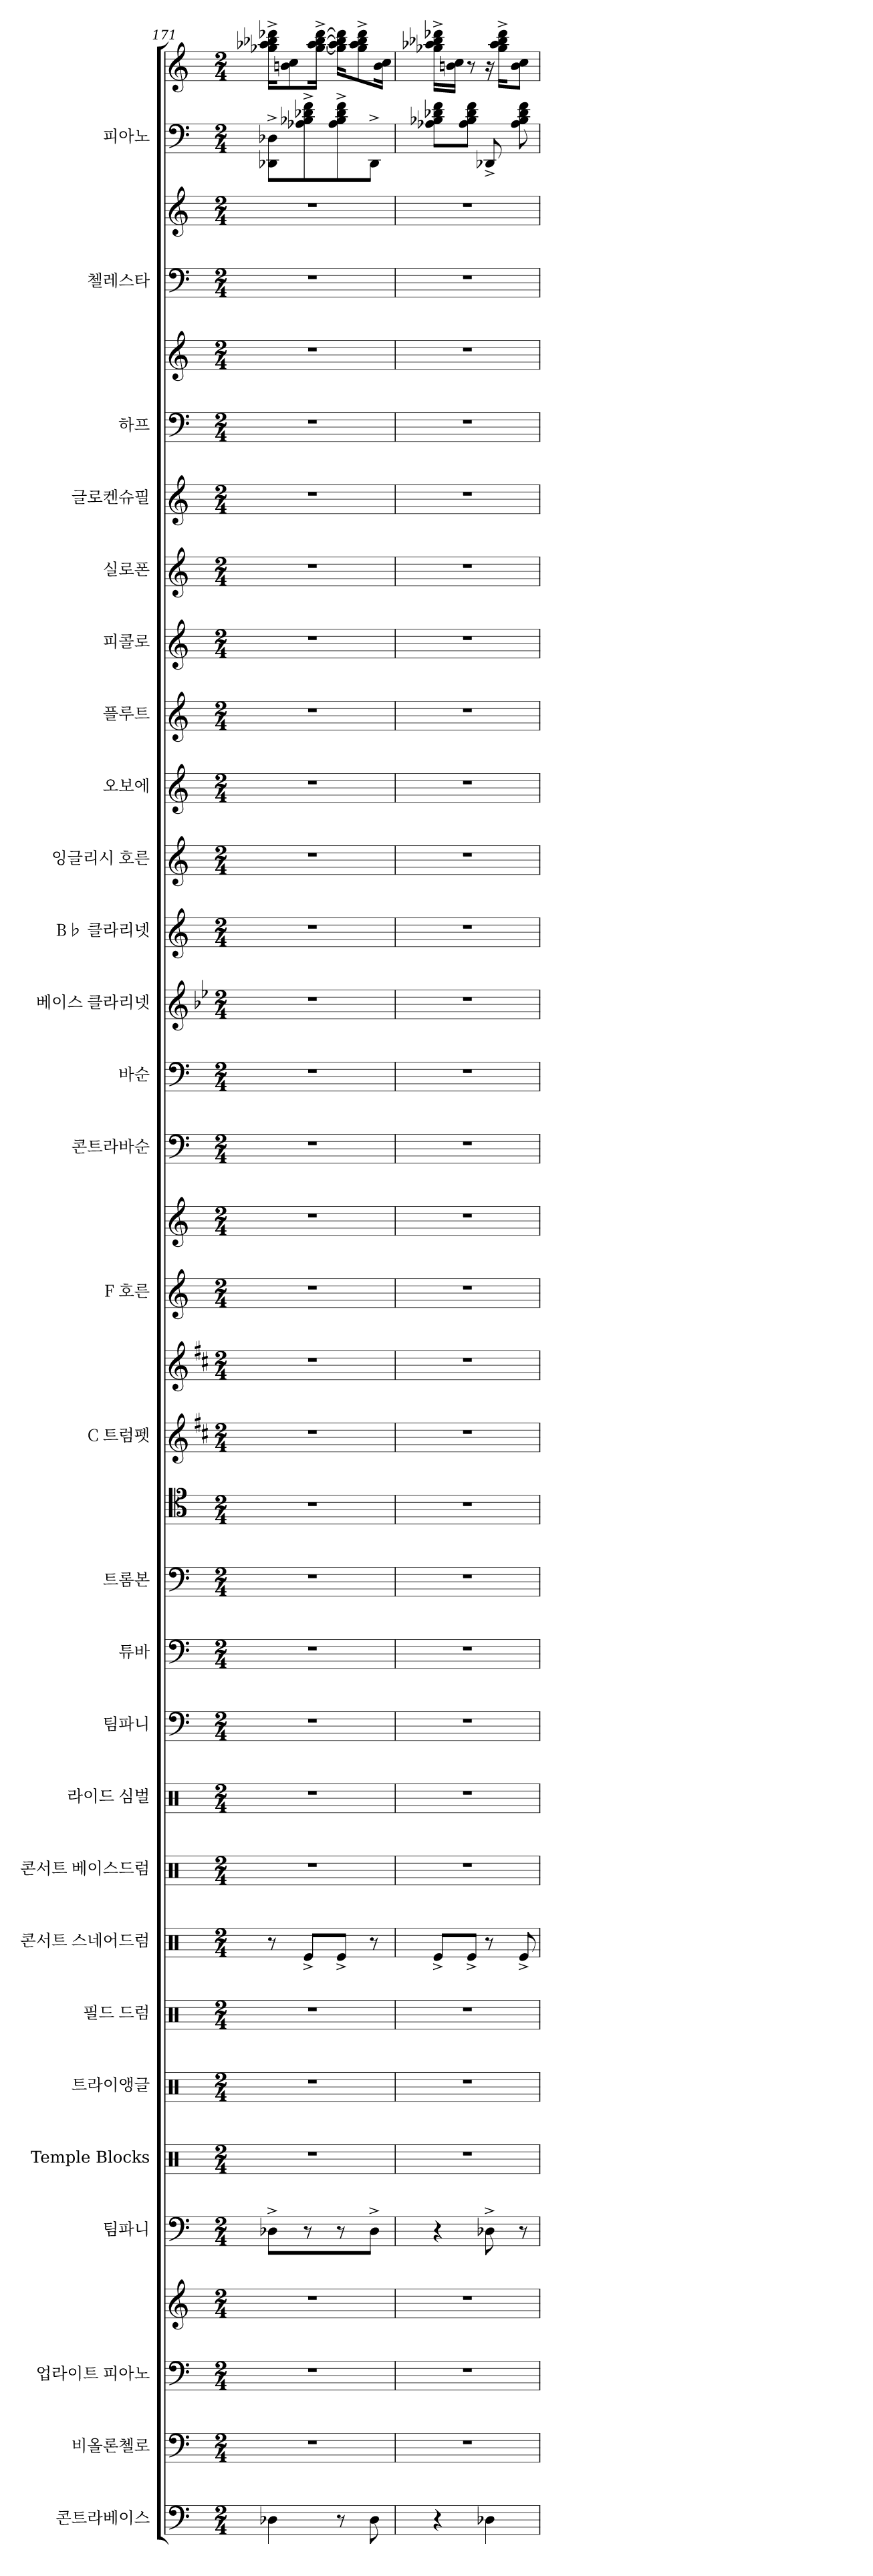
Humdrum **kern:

**kern	**kern	**kern	**kern	**kern	**kern	**kern	**kern	**kern	**kern	**kern	**kern	**kern	**kern	**kern	**kern	**kern	**kern	**kern	**kern	**kern	**kern	**kern	**kern	**kern	**kern	**kern	**kern	**kern	**kern	**kern	**kern	**kern	**kern	**kern
*part28	*part27	*part26	*part26	*part25	*part24	*part23	*part22	*part21	*part20	*part19	*part18	*part17	*part16	*part16	*part15	*part15	*part14	*part14	*part13	*part12	*part11	*part10	*part9	*part8	*part7	*part6	*part5	*part4	*part3	*part3	*part2	*part2	*part1	*part1
*staff35	*staff34	*staff33	*staff32	*staff31	*staff30	*staff29	*staff28	*staff27	*staff26	*staff25	*staff24	*staff23	*staff22	*staff21	*staff20	*staff19	*staff18	*staff17	*staff16	*staff15	*staff14	*staff13	*staff12	*staff11	*staff10	*staff9	*staff8	*staff7	*staff6	*staff5	*staff4	*staff3	*staff2	*staff1
*I"콘트라베이스	*I"비올론첼로	*I"업라이트 피아노	*	*I"팀파니	*I"Temple Blocks	*I"트라이앵글	*I"필드 드럼	*I"콘서트 스네어드럼	*I"콘서트 베이스드럼	*I"라이드 심벌	*I"팀파니	*I"튜바	*I"트롬본	*	*I"C 트럼펫	*	*I"F 호른	*	*I"콘트라바순	*I"바순	*I"베이스 클라리넷	*I"B♭ 클라리넷	*I"잉글리시 호른	*I"오보에	*I"플루트	*I"피콜로	*I"실로폰	*I"글로켄슈필	*I"하프	*	*I"첼레스타	*	*I"피아노	*
*	*	*	*	*	*I'Tmp. Bl.	*	*	*	*	*	*	*	*	*	*	*	*	*	*	*	*	*	*	*	*	*	*	*	*	*	*	*	*	*
*clefF4	*clefF4	*clefF4	*clefG2	*clefF4	*clefX	*clefX	*clefX	*clefX	*clefX	*clefX	*clefF4	*clefF4	*clefF4	*clefC4	*clefG2	*clefG2	*clefG2	*clefG2	*clefF4	*clefF4	*clefG2	*clefG2	*clefG2	*clefG2	*clefG2	*clefG2	*clefG2	*clefG2	*clefF4	*clefG2	*clefF4	*clefG2	*clefF4	*clefG2
*ITrd7c12	*	*	*	*	*	*	*	*	*	*	*	*	*	*	*ITrd1c2	*ITrd1c2	*ITrd4c7	*ITrd4c7	*ITrd7c12	*	*ITrd8c14	*ITrd1c2	*ITrd4c7	*	*	*ITrd-7c-12	*ITrd-7c-12	*ITrd-14c-24	*	*	*ITrd-7c-12	*ITrd-7c-12	*	*
*k[]	*k[]	*k[]	*k[]	*k[]	*k[]	*k[]	*k[]	*k[]	*k[]	*k[]	*k[]	*k[]	*k[]	*k[]	*k[]	*k[]	*k[b-]	*k[b-]	*k[]	*k[]	*k[b-e-]	*k[b-e-]	*k[b-]	*k[]	*k[]	*k[]	*k[]	*k[]	*k[]	*k[]	*k[]	*k[]	*k[]	*k[]
*M2/4	*M2/4	*M2/4	*M2/4	*M2/4	*M2/4	*M2/4	*M2/4	*M2/4	*M2/4	*M2/4	*M2/4	*M2/4	*M2/4	*M2/4	*M2/4	*M2/4	*M2/4	*M2/4	*M2/4	*M2/4	*M2/4	*M2/4	*M2/4	*M2/4	*M2/4	*M2/4	*M2/4	*M2/4	*M2/4	*M2/4	*M2/4	*M2/4	*M2/4	*M2/4
=171	=171	=171	=171	=171	=171	=171	=171	=171	=171	=171	=171	=171	=171	=171	=171	=171	=171	=171	=171	=171	=171	=171	=171	=171	=171	=171	=171	=171	=171	=171	=171	=171	=171	=171
4DD-X\	2r	2r	2r	8D-X^\L	2r	2r	2r	8r	2r	2r	2r	2r	2r	2r	2r	2r	2r	2r	2r	2r	2r	2r	2r	2r	2r	2r	2r	2r	2r	2r	2r	2r	8DD-X\^ 8D-X\^L	16gg-X\^ 16aa-X\^ 16bb-X\^ 16ddd-X\^KL
.	.	.	.	.	.	.	.	.	.	.	.	.	.	.	.	.	.	.	.	.	.	.	.	.	.	.	.	.	.	.	.	.	.	8bn\ 8cc\
.	.	.	.	8r	.	.	.	8Re^/L	.	.	.	.	.	.	.	.	.	.	.	.	.	.	.	.	.	.	.	.	.	.	.	.	8A-X\^ 8B-X\^ 8d-X\^ 8f\^	.
.	.	.	.	.	.	.	.	.	.	.	.	.	.	.	.	.	.	.	.	.	.	.	.	.	.	.	.	.	.	.	.	.	.	[16gg-\^ [16aa-\^ [16bb-\^ [16ddd-\^Jk
8r	.	.	.	8r	.	.	.	8Re^/J	.	.	.	.	.	.	.	.	.	.	.	.	.	.	.	.	.	.	.	.	.	.	.	.	8A-\^ 8B-\^ 8d-\^ 8f\^	16gg-\] 16aa-\] 16bb-\] 16ddd-\]KL
.	.	.	.	.	.	.	.	.	.	.	.	.	.	.	.	.	.	.	.	.	.	.	.	.	.	.	.	.	.	.	.	.	.	8gg-\^ 8aa-\^ 8bb-\^ 8ddd-\^
8DD-\	.	.	.	8D-^\J	.	.	.	8r	.	.	.	.	.	.	.	.	.	.	.	.	.	.	.	.	.	.	.	.	.	.	.	.	8DD-^\J	.
.	.	.	.	.	.	.	.	.	.	.	.	.	.	.	.	.	.	.	.	.	.	.	.	.	.	.	.	.	.	.	.	.	.	16b\ 16cc\Jk
!!LO:LB:g=z
=172	=172	=172	=172	=172	=172	=172	=172	=172	=172	=172	=172	=172	=172	=172	=172	=172	=172	=172	=172	=172	=172	=172	=172	=172	=172	=172	=172	=172	=172	=172	=172	=172	=172	=172
4r	2r	2r	2r	4r	2r	2r	2r	8Re^/L	2r	2r	2r	2r	2r	2r	2r	2r	2r	2r	2r	2r	2r	2r	2r	2r	2r	2r	2r	2r	2r	2r	2r	2r	8A-X\ 8B-X\ 8d-X\ 8f\L	16gg-X\^ 16aa-X\^ 16bb-X\^ 16ddd-X\^LL
.	.	.	.	.	.	.	.	.	.	.	.	.	.	.	.	.	.	.	.	.	.	.	.	.	.	.	.	.	.	.	.	.	.	16bn\ 16cc\JJ
.	.	.	.	.	.	.	.	8Re^/J	.	.	.	.	.	.	.	.	.	.	.	.	.	.	.	.	.	.	.	.	.	.	.	.	8A-\ 8B-\ 8d-\ 8f\J	8r
4DD-X\	.	.	.	8D-X^\	.	.	.	8r	.	.	.	.	.	.	.	.	.	.	.	.	.	.	.	.	.	.	.	.	.	.	.	.	8DD-X^/	16r
.	.	.	.	.	.	.	.	.	.	.	.	.	.	.	.	.	.	.	.	.	.	.	.	.	.	.	.	.	.	.	.	.	.	16gg-\^ 16aa-\^ 16bb-\^ 16ddd-\^KL
.	.	.	.	8r	.	.	.	8Re^/	.	.	.	.	.	.	.	.	.	.	.	.	.	.	.	.	.	.	.	.	.	.	.	.	8A-\ 8B-\ 8d-\ 8f\	8b\ 8cc\J
=	=	=	=	=	=	=	=	=	=	=	=	=	=	=	=	=	=	=	=	=	=	=	=	=	=	=	=	=	=	=	=	=	=	=
*-	*-	*-	*-	*-	*-	*-	*-	*-	*-	*-	*-	*-	*-	*-	*-	*-	*-	*-	*-	*-	*-	*-	*-	*-	*-	*-	*-	*-	*-	*-	*-	*-	*-	*-
